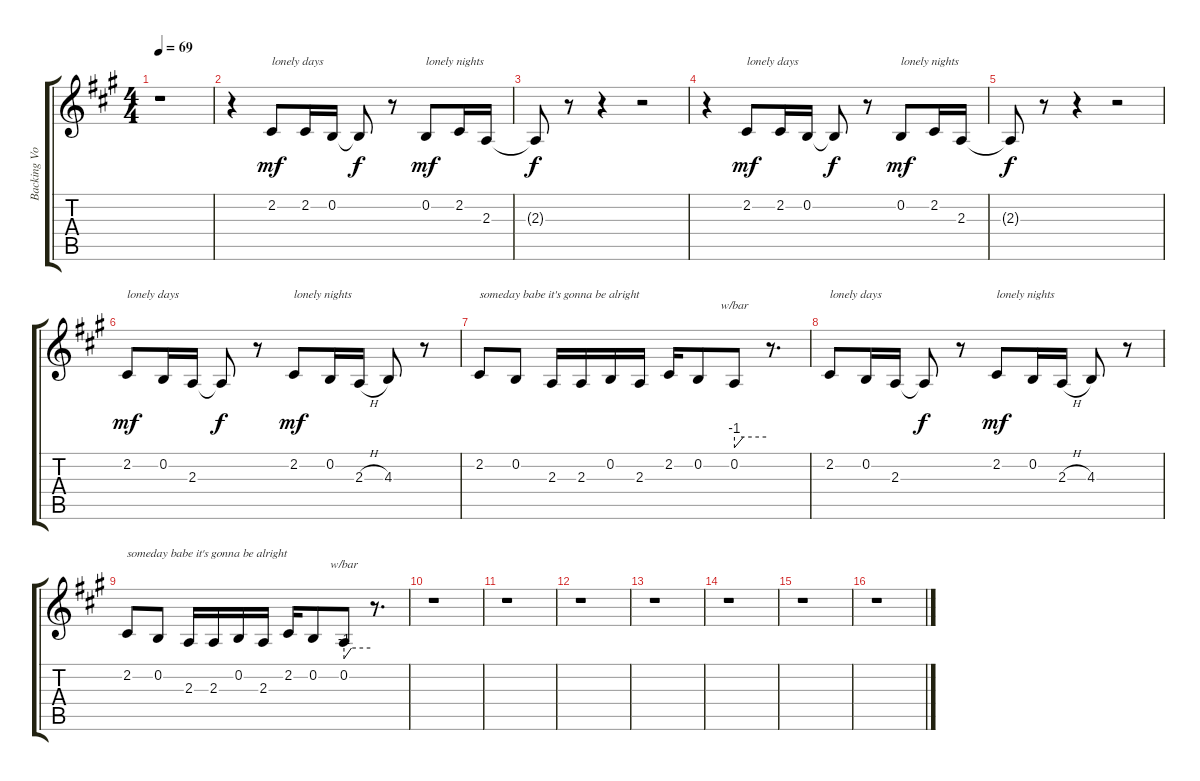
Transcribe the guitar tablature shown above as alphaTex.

\track ("Backing Vox" "Backing Vo") {instrument violin}
\staff {score tabs}
\tuning (E4 B3 G3 D3 A2 E2) {hide}
\ts (4 4)
\tempo 69
\clef g2
\ks f#minor
r.1{dy mf} |
r.4 2.2.8{txt "lonely days"} 2.2.16 0.2.16 0.2{t}.8{dy f} r.8 0.2.8{txt "lonely nights" dy mf} 2.2.16 2.3.16 |
2.3{t}.8{dy f} r.8 r.4 r.2 |
r.4 2.2.8{txt "lonely days" dy mf} 2.2.16 0.2.16 0.2{t}.8{dy f} r.8 0.2.8{txt "lonely nights" dy mf} 2.2.16 2.3.16 |
2.3{t}.8{dy f} r.8 r.4 r.2 |
2.2.8{txt "lonely days" dy mf} 0.2.16 2.3.16 2.3{t}.8{dy f} r.8 2.2.8{txt "lonely nights" dy mf} 0.2.16 2.3{h}.16 4.3.8 r.8 |
2.2.8{txt "someday babe it's gonna be alright"} 0.2.8 2.3.16 2.3.16 0.2.16 2.3.16 2.2.16 0.2.8 0.2.8{tbe (custom default 0 -4 17 0 60 0)} r.8{d} |
2.2.8{txt "lonely days"} 0.2.16 2.3.16 2.3{t}.8{dy f} r.8 2.2.8{txt "lonely nights" dy mf} 0.2.16 2.3{h}.16 4.3.8 r.8 |
2.2.8{txt "someday babe it's gonna be alright"} 0.2.8 2.3.16 2.3.16 0.2.16 2.3.16 2.2.16 0.2.8 0.2.8{tbe (custom default 0 -4 17 0 60 0)} r.8{d} |
r.1 |
r.1 |
r.1 |
r.1 |
r.1 |
r.1 |
r.1
